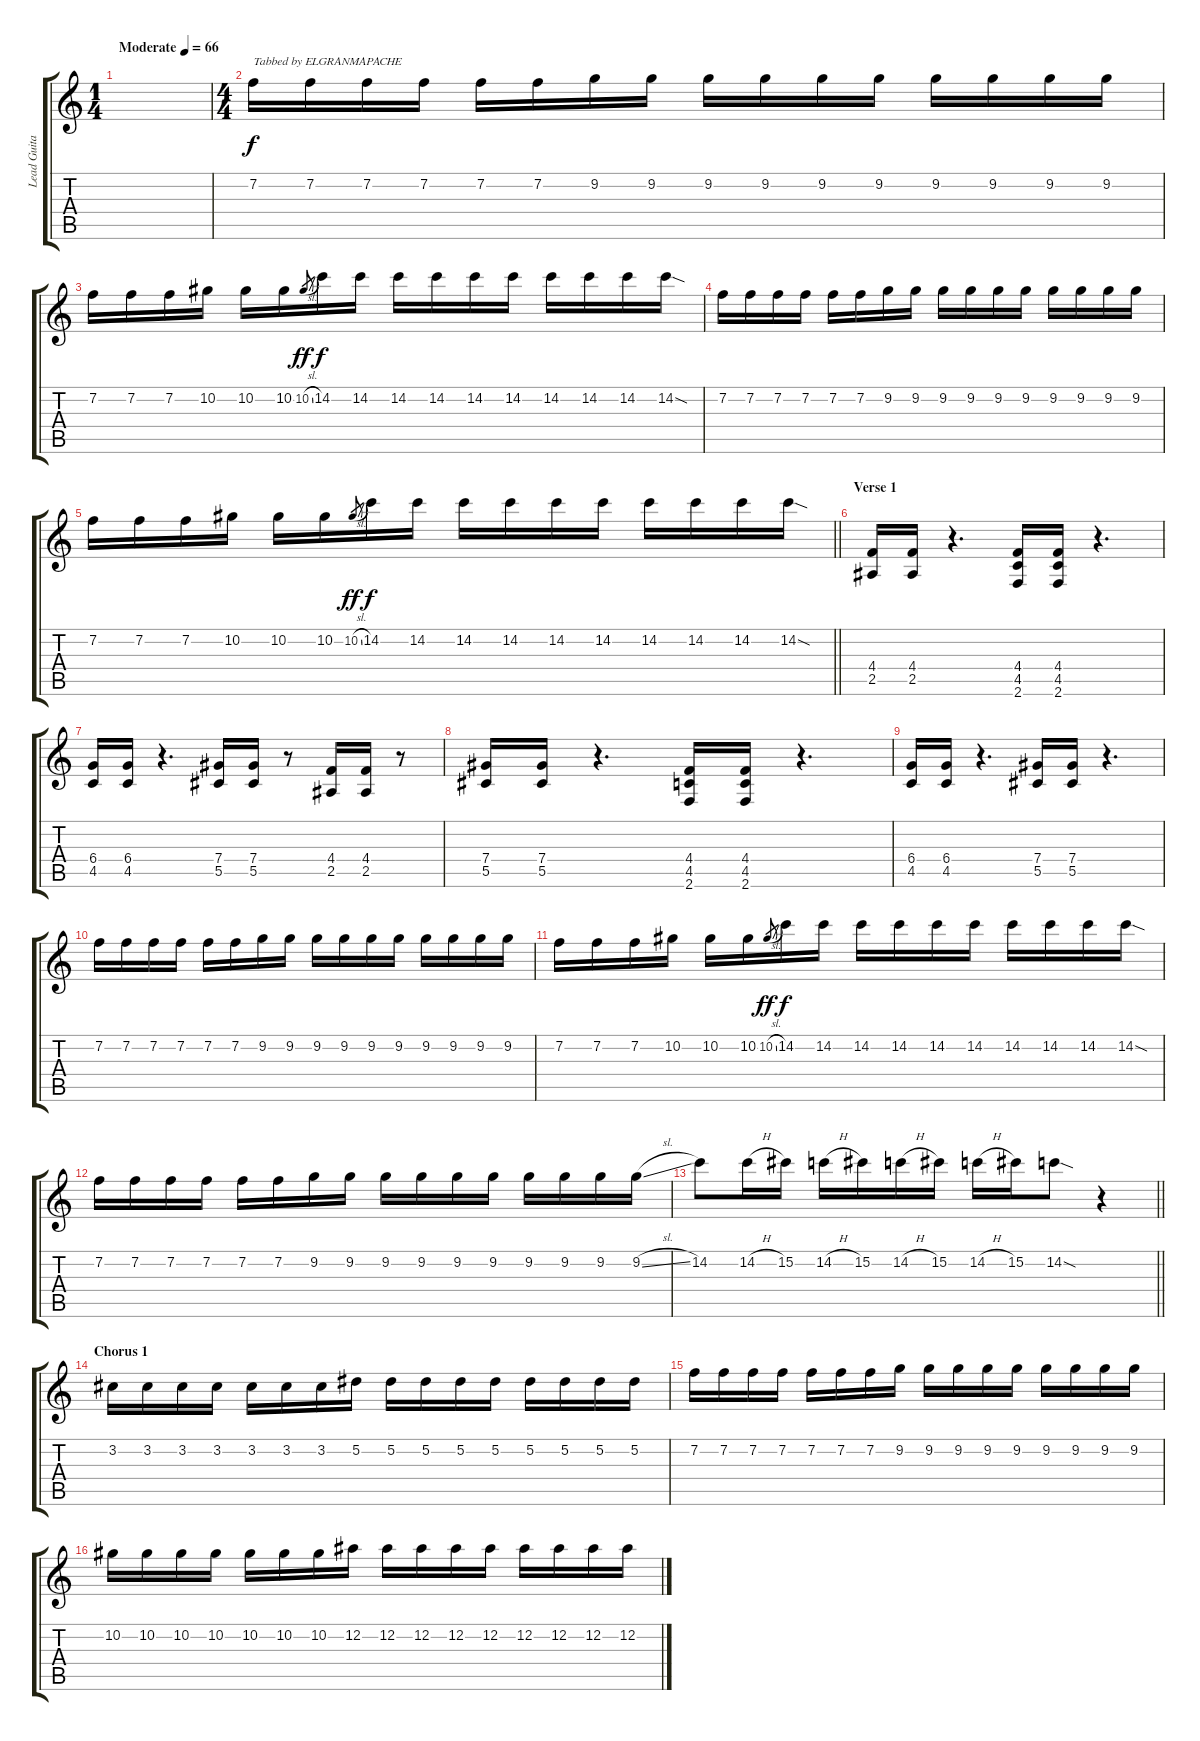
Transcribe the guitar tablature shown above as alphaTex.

\track ("Lead Guitar" "Lead Guita") {instrument distortionguitar}
\staff {score tabs}
\tuning (Eb4 Bb3 Gb3 Db3 Ab2 Eb2) {hide}
\ts (1 4)
\tempo (66 "Moderate")
\clef g2
\ks c
|
\ts (4 4)
7.2.16{txt "Tabbed by ELGRANMAPACHE"} 7.2.16 7.2.16 7.2.16 7.2.16 7.2.16 9.2.16 9.2.16 9.2.16 9.2.16 9.2.16 9.2.16 9.2.16 9.2.16 9.2.16 9.2.16 |
7.2.16 7.2.16 7.2.16 10.2.16 10.2.16 10.2.16 10.2{sl}.8{gr dy ff} 14.2.16{dy f} 14.2.16 14.2.16 14.2.16 14.2.16 14.2.16 14.2.16 14.2.16 14.2.16 14.2{sod}.16 |
7.2.16 7.2.16 7.2.16 7.2.16 7.2.16 7.2.16 9.2.16 9.2.16 9.2.16 9.2.16 9.2.16 9.2.16 9.2.16 9.2.16 9.2.16 9.2.16 |
\barLineRight lightlight
7.2.16 7.2.16 7.2.16 10.2.16 10.2.16 10.2.16 10.2{sl}.8{gr dy ff} 14.2.16{dy f} 14.2.16 14.2.16 14.2.16 14.2.16 14.2.16 14.2.16 14.2.16 14.2.16 14.2{sod}.16 |
\section ("" "Verse 1")
(4.4 2.5).16 (4.4 2.5).16 r.4{d} (4.4 4.5 2.6).16 (4.4 4.5 2.6).16 r.4{d} |
(6.4 4.5).16 (6.4 4.5).16 r.4{d} (7.4 5.5).16 (7.4 5.5).16 r.8 (4.4 2.5).16 (4.4 2.5).16 r.8 |
(7.4 5.5).16 (7.4 5.5).16 r.4{d} (4.4 4.5 2.6).16 (4.4 4.5 2.6).16 r.4{d} |
(6.4 4.5).16 (6.4 4.5).16 r.4{d} (7.4 5.5).16 (7.4 5.5).16 r.4{d} |
7.2.16 7.2.16 7.2.16 7.2.16 7.2.16 7.2.16 9.2.16 9.2.16 9.2.16 9.2.16 9.2.16 9.2.16 9.2.16 9.2.16 9.2.16 9.2.16 |
7.2.16 7.2.16 7.2.16 10.2.16 10.2.16 10.2.16 10.2{sl}.8{gr dy ff} 14.2.16{dy f} 14.2.16 14.2.16 14.2.16 14.2.16 14.2.16 14.2.16 14.2.16 14.2.16 14.2{sod}.16 |
7.2.16 7.2.16 7.2.16 7.2.16 7.2.16 7.2.16 9.2.16 9.2.16 9.2.16 9.2.16 9.2.16 9.2.16 9.2.16 9.2.16 9.2.16 9.2{sl}.16 |
\barLineRight lightlight
14.2.8 14.2{h}.16 15.2.16 14.2{h}.16 15.2.16 14.2{h}.16 15.2.16 14.2{h}.16 15.2.16 14.2{sod}.8 r.4 |
\section ("" "Chorus 1")
3.2.16 3.2.16 3.2.16 3.2.16 3.2.16 3.2.16 3.2.16 5.2.16 5.2.16 5.2.16 5.2.16 5.2.16 5.2.16 5.2.16 5.2.16 5.2.16 |
7.2.16 7.2.16 7.2.16 7.2.16 7.2.16 7.2.16 7.2.16 9.2.16 9.2.16 9.2.16 9.2.16 9.2.16 9.2.16 9.2.16 9.2.16 9.2.16 |
10.2.16 10.2.16 10.2.16 10.2.16 10.2.16 10.2.16 10.2.16 12.2.16 12.2.16 12.2.16 12.2.16 12.2.16 12.2.16 12.2.16 12.2.16 12.2{sl}.16
